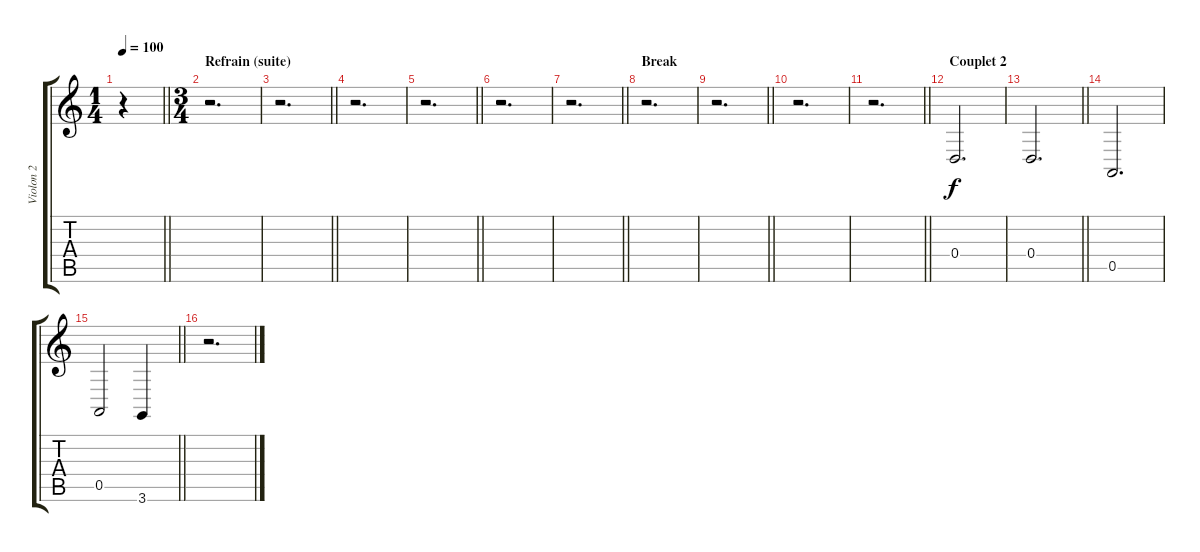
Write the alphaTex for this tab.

\track ("Violon 2" "Violon 2") {instrument violin}
\staff {score tabs}
\tuning (E4 B3 G3 D3 A2 E2) {hide}
\ts (1 4)
\tempo 100
\clef g2
\barLineRight lightlight
\ks c
r.4{dy f} |
\ts (3 4)
\section ("" "Refrain (suite)")
r.2{d} |
\barLineRight lightlight
r.2{d} |
r.2{d} |
\barLineRight lightlight
r.2{d} |
r.2{d} |
\barLineRight lightlight
r.2{d} |
\section ("" "Break")
r.2{d} |
\barLineRight lightlight
r.2{d} |
r.2{d} |
\barLineRight lightlight
r.2{d} |
\section ("" "Couplet 2")
0.4.2{d} |
\barLineRight lightlight
0.4.2{d} |
0.5.2{d} |
\barLineRight lightlight
0.5.2 3.6.4 |
r.2{d}
